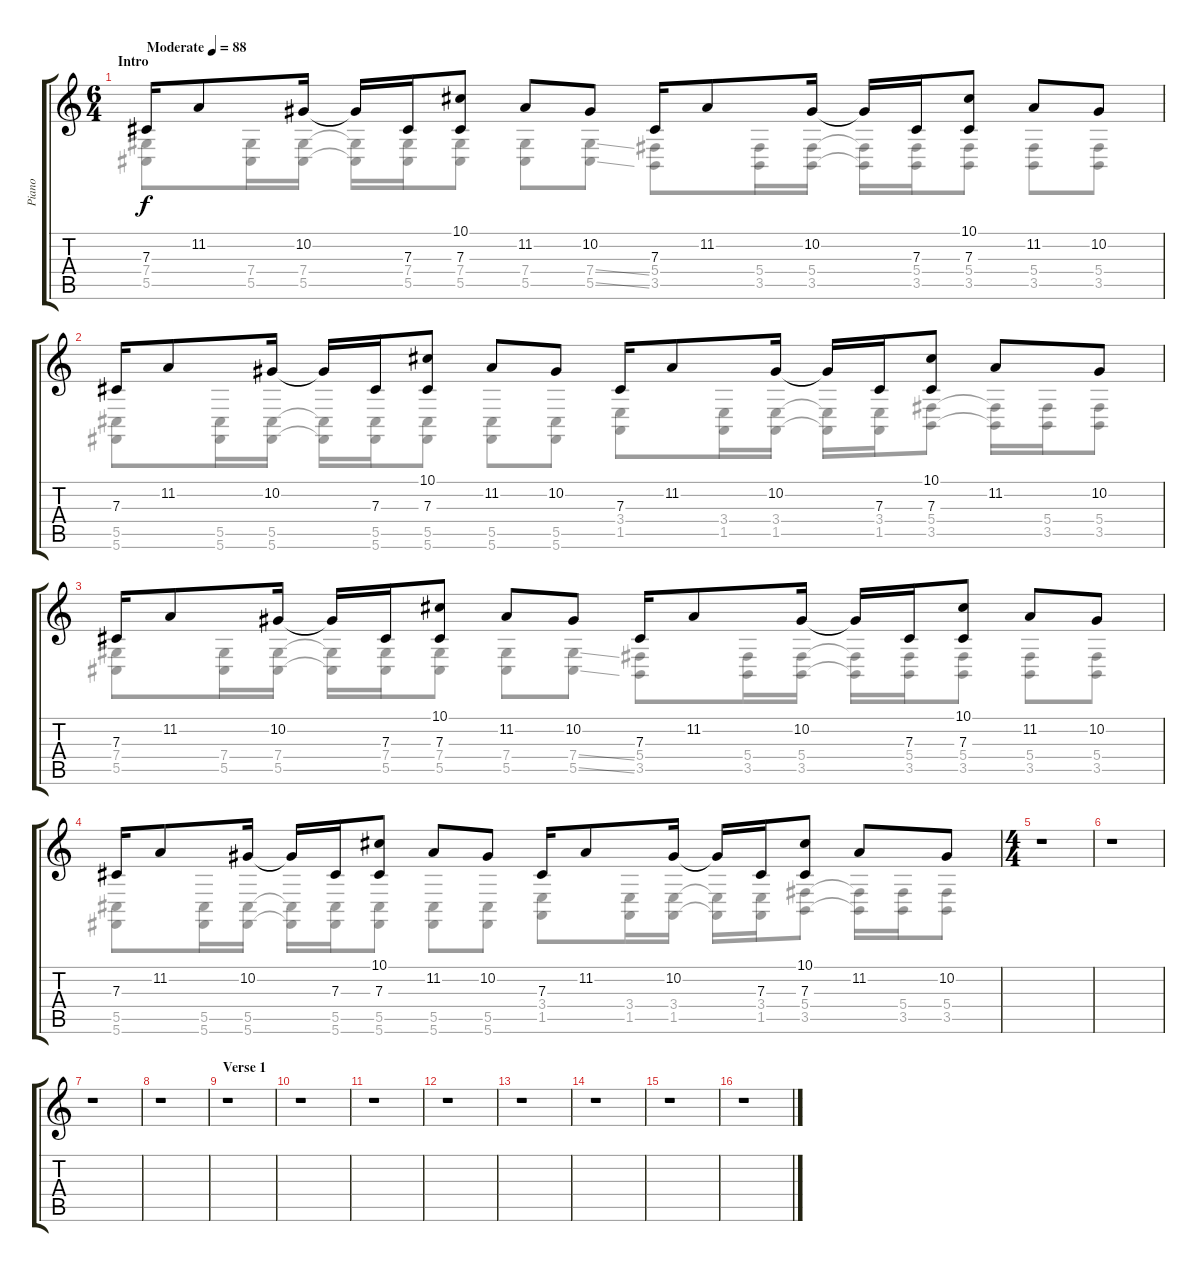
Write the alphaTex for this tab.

\track ("Piano" "Piano") {instrument electricgrandpiano}
\staff {score tabs}
\tuning (Eb4 Bb3 Gb3 Db3 Ab2 Db2) {hide}
\voice
\ts (6 4)
\section ("" "Intro")
\tempo (88 "Moderate")
\clef g2
\ks c
7.3.16{dy f instrument electricgrandpiano} 11.2.8 10.2.16 10.2{t}.16 7.3.16 (10.1 7.3).8 11.2.8 10.2.8 7.3.16 11.2.8 10.2.16 10.2{t}.16 7.3.16 (10.1 7.3).8 11.2.8 10.2.8 |
7.3.16 11.2.8 10.2.16 10.2{t}.16 7.3.16 (10.1 7.3).8 11.2.8 10.2.8 7.3.16 11.2.8 10.2.16 10.2{t}.16 7.3.16 (10.1 7.3).8 11.2.8 10.2.8 |
7.3.16 11.2.8 10.2.16 10.2{t}.16 7.3.16 (10.1 7.3).8 11.2.8 10.2.8 7.3.16 11.2.8 10.2.16 10.2{t}.16 7.3.16 (10.1 7.3).8 11.2.8 10.2.8 |
7.3.16 11.2.8 10.2.16 10.2{t}.16 7.3.16 (10.1 7.3).8 11.2.8 10.2.8 7.3.16 11.2.8 10.2.16 10.2{t}.16 7.3.16 (10.1 7.3).8 11.2.8 10.2.8 |
\ts (4 4)
r.1 |
r.1 |
r.1 |
r.1 |
\section ("" "Verse 1")
r.1 |
r.1 |
r.1 |
r.1 |
r.1 |
r.1 |
r.1 |
r.1
\voice
\clef g2
\ottava regular
\simile none
\ks c
(7.4 5.5).8{dy f} (7.4 5.5).16 (7.4 5.5).16 (7.4{t} 5.5{t}).16 (7.4 5.5).16 (7.4 5.5).8 (7.4 5.5).8 (7.4{ss} 5.5{ss}).8 (5.4 3.5).8 (5.4 3.5).16 (5.4 3.5).16 (5.4{t} 3.5{t}).16 (5.4 3.5).16 (5.4 3.5).8 (5.4 3.5).8 (5.4 3.5).8 |
(5.5 5.6).8 (5.5 5.6).16 (5.5 5.6).16 (5.5{t} 5.6{t}).16 (5.5 5.6).16 (5.5 5.6).8 (5.5 5.6).8 (5.5 5.6).8 (3.4 1.5).8 (3.4 1.5).16 (3.4 1.5).16 (3.4{t} 1.5{t}).16 (3.4 1.5).16 (5.4 3.5).8 (5.4{t} 3.5{t}).16 (5.4 3.5).16 (5.4 3.5).8 |
(7.4 5.5).8 (7.4 5.5).16 (7.4 5.5).16 (7.4{t} 5.5{t}).16 (7.4 5.5).16 (7.4 5.5).8 (7.4 5.5).8 (7.4{ss} 5.5{ss}).8 (5.4 3.5).8 (5.4 3.5).16 (5.4 3.5).16 (5.4{t} 3.5{t}).16 (5.4 3.5).16 (5.4 3.5).8 (5.4 3.5).8 (5.4 3.5).8 |
(5.5 5.6).8 (5.5 5.6).16 (5.5 5.6).16 (5.5{t} 5.6{t}).16 (5.5 5.6).16 (5.5 5.6).8 (5.5 5.6).8 (5.5 5.6).8 (3.4 1.5).8 (3.4 1.5).16 (3.4 1.5).16 (3.4{t} 1.5{t}).16 (3.4 1.5).16 (5.4 3.5).8 (5.4{t} 3.5{t}).16 (5.4 3.5).16 (5.4 3.5).8 |
|
|
|
|
|
|
|
|
|
|
|
